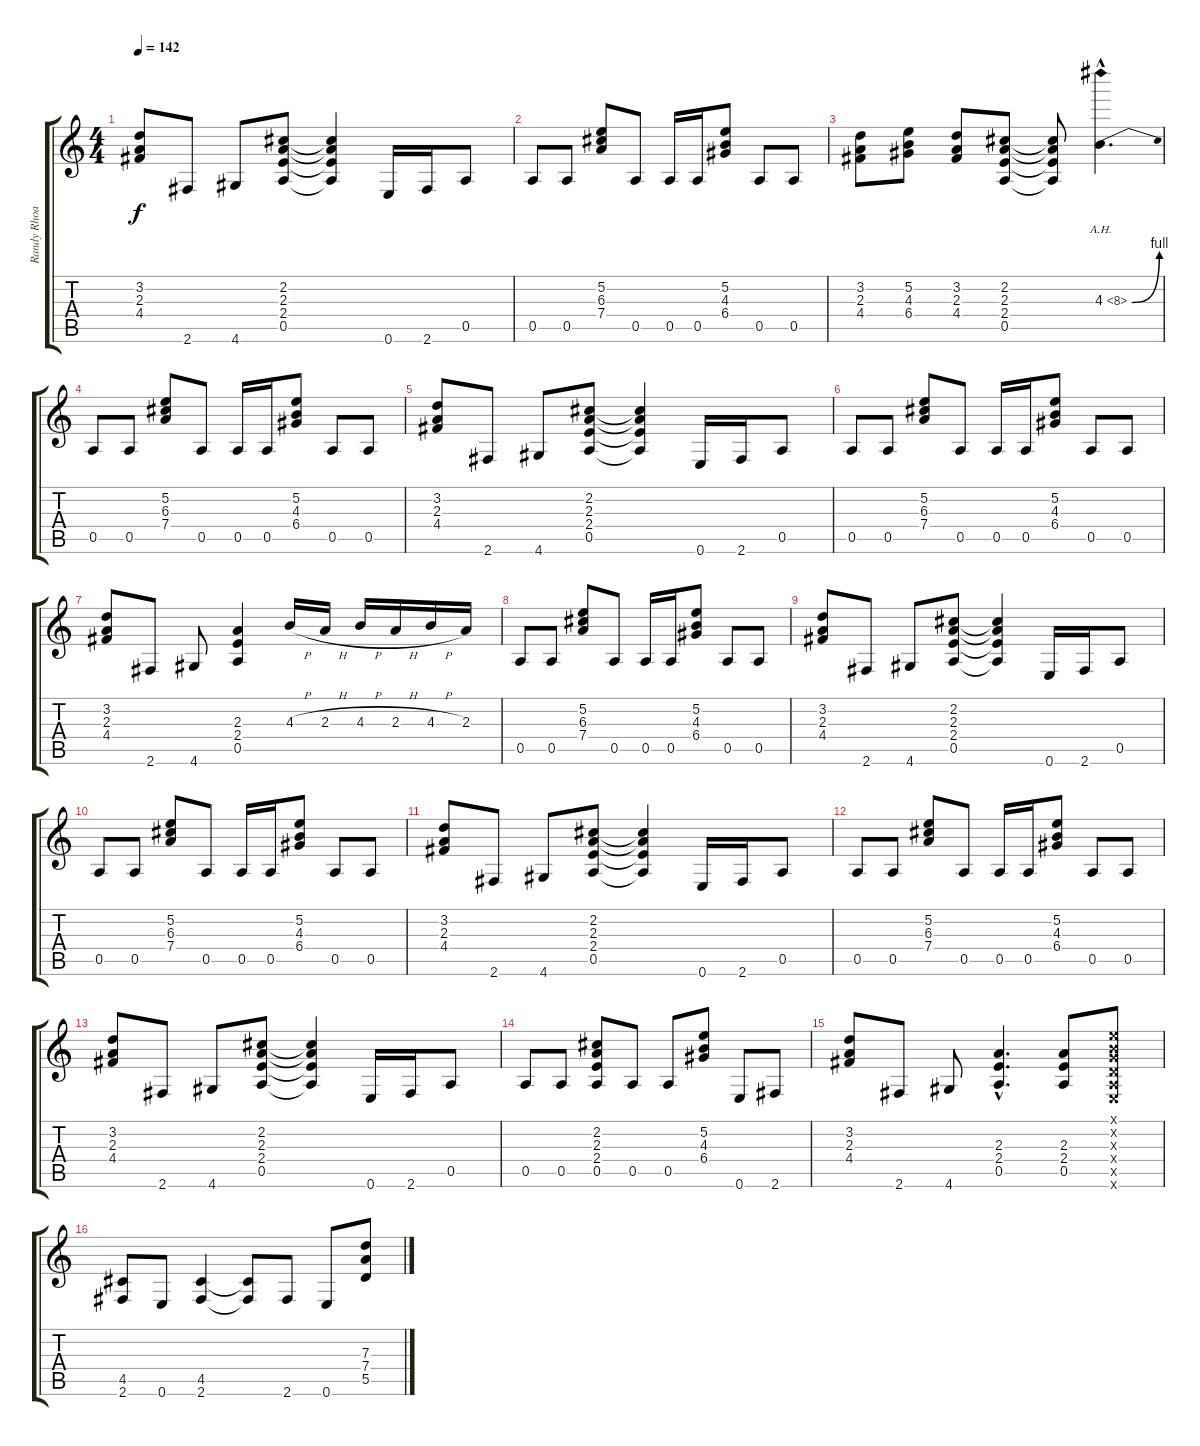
\track ("Randy Rhoads" "Randy Rhoa") {instrument distortionguitar}
\staff {score tabs}
\tuning (E4 B3 G3 D3 A2 E2) {hide}
\ts (4 4)
\tempo 142
\clef g2
\ks c
(3.2 2.3 4.4).8{dy f} 2.6.8 4.6.8 (2.2 2.3 2.4 0.5).8 (2.2{t} 2.3{t} 2.4{t} 0.5{t}).4 0.6.16 2.6.16 0.5.8 |
0.5.8 0.5.8 (5.2 6.3 7.4).8 0.5.8 0.5.16 0.5.16 (5.2 4.3 6.4).8 0.5.8 0.5.8 |
(3.2 2.3 4.4).8 (5.2 4.3 6.4).8 (3.2 2.3 4.4).8 (2.2 2.3 2.4 0.5).8 (2.2{t} 2.3{t} 2.4{t} 0.5{t}).8 4.3{be (bend 0 0 60 4) ah 4 hac}.4{d} |
0.5.8 0.5.8 (5.2 6.3 7.4).8 0.5.8 0.5.16 0.5.16 (5.2 4.3 6.4).8 0.5.8 0.5.8 |
(3.2 2.3 4.4).8 2.6.8 4.6.8 (2.2 2.3 2.4 0.5).8 (2.2{t} 2.3{t} 2.4{t} 0.5{t}).4 0.6.16 2.6.16 0.5.8 |
0.5.8 0.5.8 (5.2 6.3 7.4).8 0.5.8 0.5.16 0.5.16 (5.2 4.3 6.4).8 0.5.8 0.5.8 |
(3.2 2.3 4.4).8 2.6.8 4.6.8 (2.3 2.4 0.5).4 4.3{h}.16 2.3{h}.16 4.3{h}.16 2.3{h}.16 4.3{h}.16 2.3.16 |
0.5.8 0.5.8 (5.2 6.3 7.4).8 0.5.8 0.5.16 0.5.16 (5.2 4.3 6.4).8 0.5.8 0.5.8 |
(3.2 2.3 4.4).8 2.6.8 4.6.8 (2.2 2.3 2.4 0.5).8 (2.2{t} 2.3{t} 2.4{t} 0.5{t}).4 0.6.16 2.6.16 0.5.8 |
0.5.8 0.5.8 (5.2 6.3 7.4).8 0.5.8 0.5.16 0.5.16 (5.2 4.3 6.4).8 0.5.8 0.5.8 |
(3.2 2.3 4.4).8 2.6.8 4.6.8 (2.2 2.3 2.4 0.5).8 (2.2{t} 2.3{t} 2.4{t} 0.5{t}).4 0.6.16 2.6.16 0.5.8 |
0.5.8 0.5.8 (5.2 6.3 7.4).8 0.5.8 0.5.16 0.5.16 (5.2 4.3 6.4).8 0.5.8 0.5.8 |
(3.2 2.3 4.4).8 2.6.8 4.6.8 (2.2 2.3 2.4 0.5).8 (2.2{t} 2.3{t} 2.4{t} 0.5{t}).4 0.6.16 2.6.16 0.5.8 |
0.5.8 0.5.8 (2.2 2.3 2.4 0.5).8 0.5.8 0.5.8 (5.2 4.3 6.4).8 0.6.8 2.6.8 |
(3.2 2.3 4.4).8 2.6.8 4.6.8 (2.3{hac} 2.4{hac} 0.5{hac}).4{d} (2.3 2.4 0.5).8 (0.1{x} 0.2{x} 0.3{x} 0.4{x} 0.5{x} 0.6{x}).8 |
(4.5 2.6).8 0.6.8 (4.5 2.6).4 (4.5{t} 2.6{t}).8 2.6.8 0.6.8 (7.3 7.4 5.5).8
